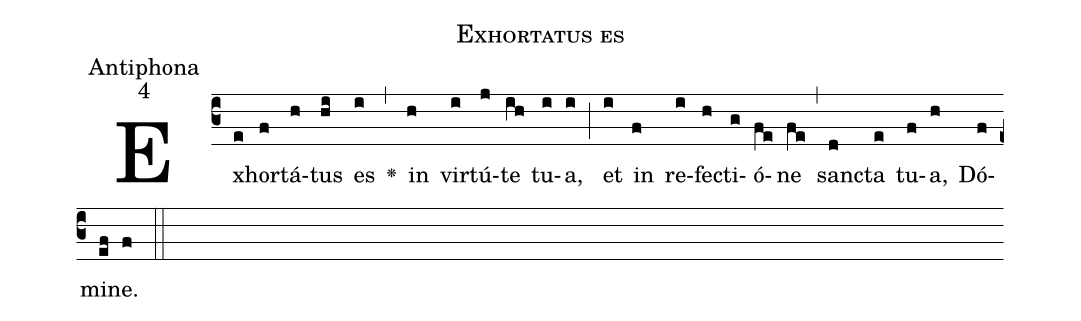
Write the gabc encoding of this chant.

name:Exhortatus es;
office-part:Antiphona;
mode:4;
%%
(c3) Ex(e)hor(f)tá(h)tus(hi) es(i) <v>\greheightstar</v>(,) in(h) vir(i)tú(j)te(ih) tu(i)a,(i) (;) et(i) in(f) re(i)fe(h)cti(g)ó(fe)ne(fe) (,) san(d)cta(e) tu(f)a,(h) Dó(f)mi(ef)ne.(f///) (::)
